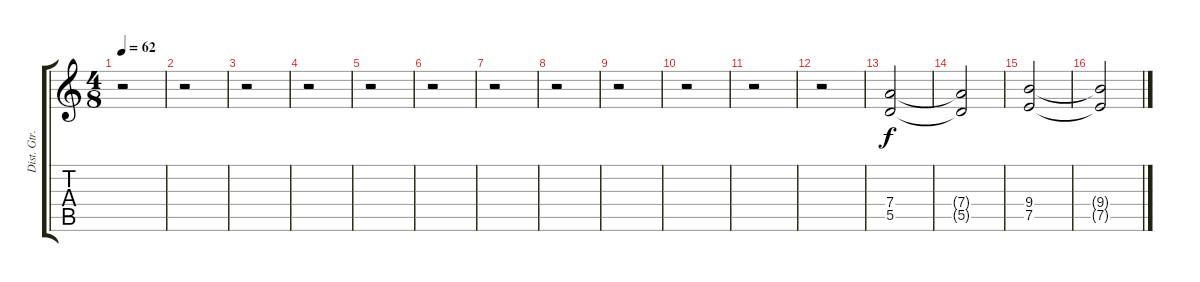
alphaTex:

\track ("Dist. Gtr." "Dist. Gtr.") {instrument distortionguitar}
\staff {score tabs}
\tuning (E4 B3 G3 D3 A2 E2) {hide}
\ts (4 8)
\tempo 62
\clef g2
\ks c
r.2{dy f} |
r.2 |
r.2 |
r.2 |
r.2 |
r.2 |
r.2 |
r.2 |
r.2 |
r.2 |
r.2 |
r.2 |
(7.4 5.5).2 |
(7.4{t} 5.5{t}).2 |
(9.4 7.5).2 |
(9.4{t} 7.5{t}).2
